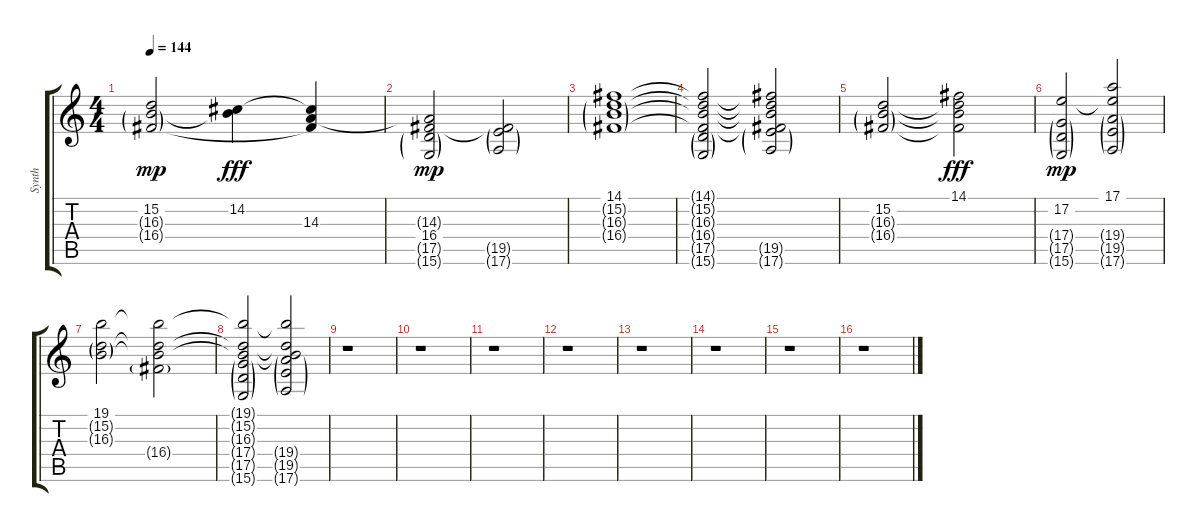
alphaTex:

\track ("Synth" "Synth") {instrument synthbrass2}
\staff {score tabs}
\tuning (E4 B3 G3 D3 A2 E2) {hide}
\ts (4 4)
\tempo 144
\clef g2
\ks c
(15.2 16.3{g} 16.4{g}).2{dy mp} (14.2 16.3{t}).4{dy fff} (14.2{t} 14.3 16.4{t}).4 |
(14.3{t} 16.4 17.5{g} 15.6{g}).2{dy mp} (16.4{t} 19.5{g} 17.6{g}).2 |
(14.1 15.2{g} 16.3{g} 16.4{g}).1 |
(14.1{t} 15.2{t} 16.3{t} 16.4{t} 17.5{g} 15.6{g}).2 (14.1{t} 15.2{t} 16.3{t} 16.4{t} 19.5{g} 17.6{g}).2 |
(15.2 16.3{g} 16.4{g}).2 (14.1 15.2{t} 16.3{t} 16.4{t}).2{dy fff} |
(17.2 17.4{g} 17.5{g} 15.6{g}).2{dy mp} (17.1 17.2{t} 19.4{g} 19.5{g} 17.6{g}).2 |
(19.1 15.2{g} 16.3{g}).2 (19.1{t} 15.2{t} 16.3{t} 16.4{g}).2 |
(19.1{t} 15.2{t} 16.3{t} 17.4{g} 17.5{g} 15.6{g}).2 (19.1{t} 15.2{t} 16.3{t} 19.4{g} 19.5{g} 17.6{g}).2 |
r.1 |
r.1 |
r.1 |
r.1 |
r.1 |
r.1 |
r.1 |
r.1
